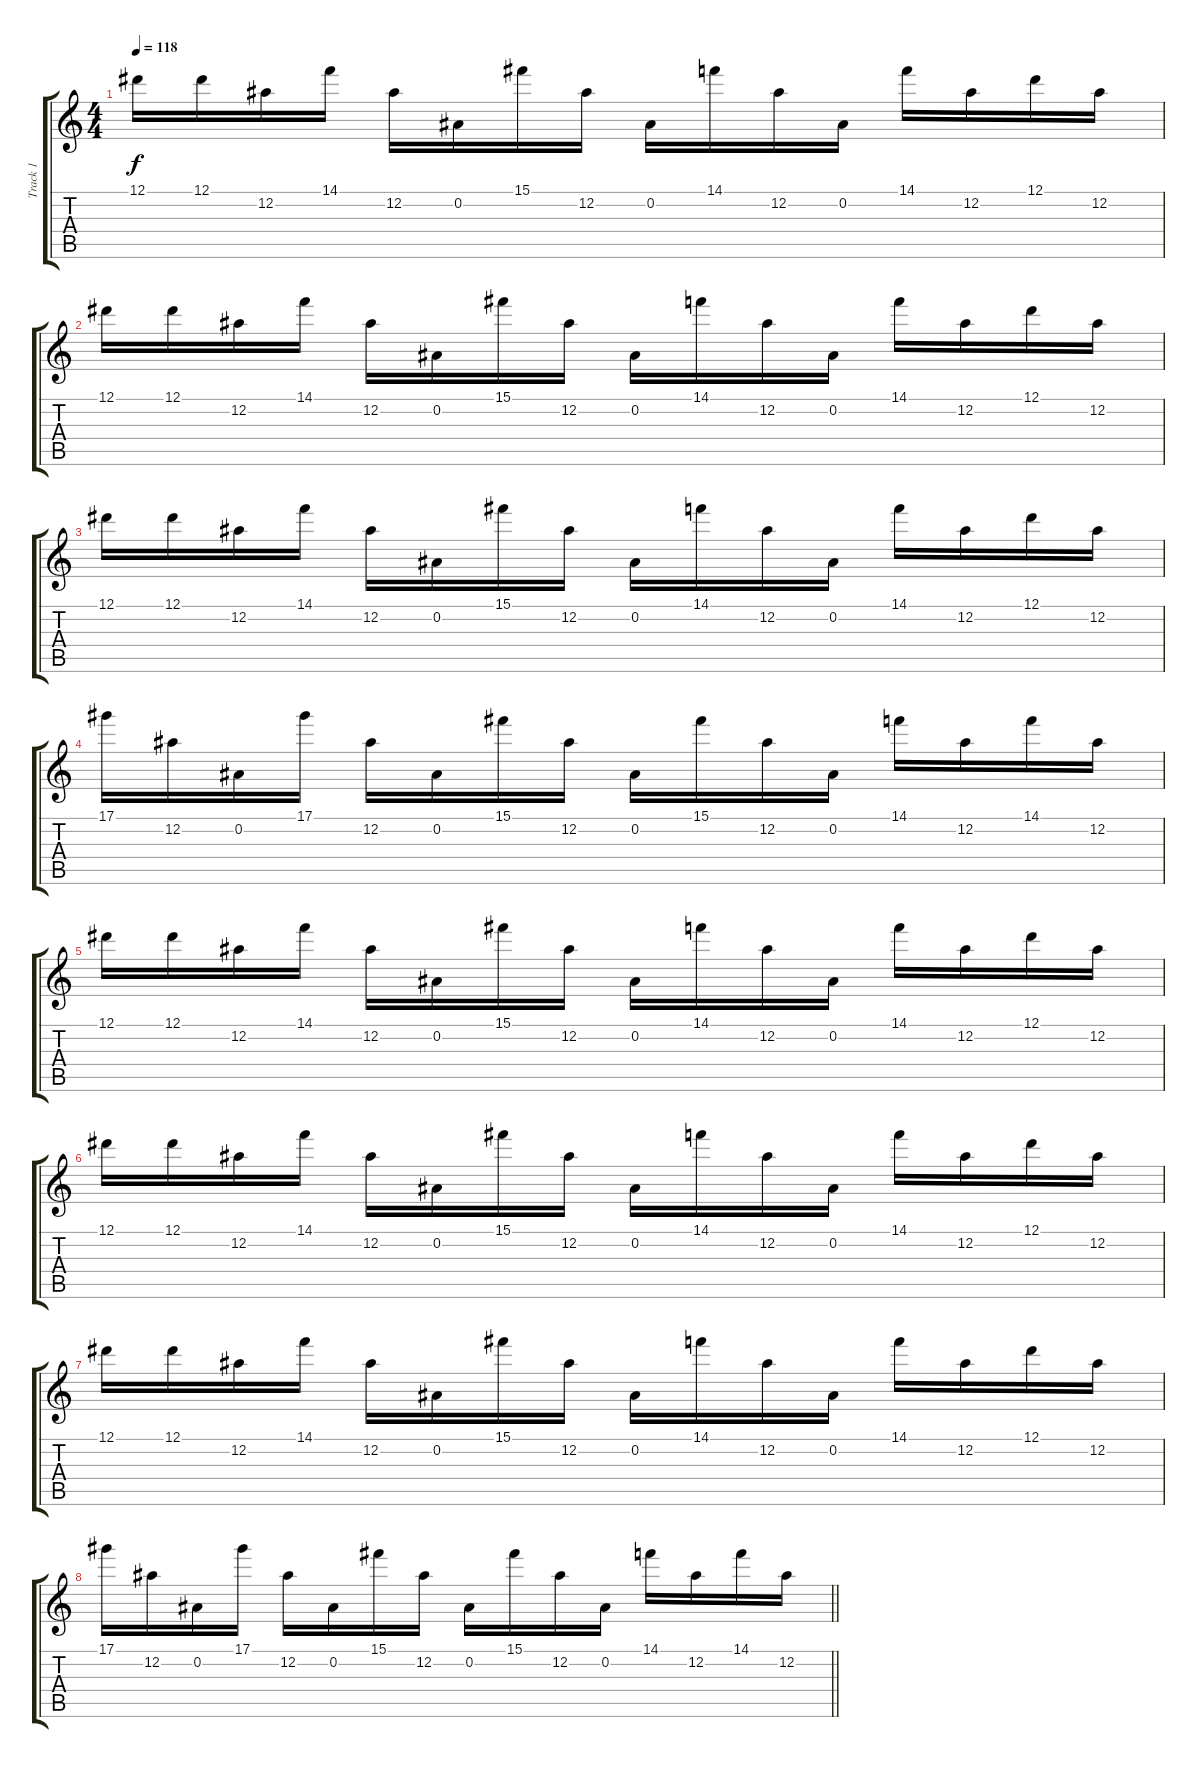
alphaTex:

\track ("Track 1" "Track 1") {instrument distortionguitar}
\staff {score tabs}
\tuning (Eb4 Bb3 Gb3 Db3 Ab2 Db2) {hide}
\ts (4 4)
\tempo 118
\clef g2
\ks c
12.1.16{dy f} 12.1.16 12.2.16 14.1.16 12.2.16 0.2.16 15.1.16 12.2.16 0.2.16 14.1.16 12.2.16 0.2.16 14.1.16 12.2.16 12.1.16 12.2.16 |
12.1.16 12.1.16 12.2.16 14.1.16 12.2.16 0.2.16 15.1.16 12.2.16 0.2.16 14.1.16 12.2.16 0.2.16 14.1.16 12.2.16 12.1.16 12.2.16 |
12.1.16 12.1.16 12.2.16 14.1.16 12.2.16 0.2.16 15.1.16 12.2.16 0.2.16 14.1.16 12.2.16 0.2.16 14.1.16 12.2.16 12.1.16 12.2.16 |
17.1.16 12.2.16 0.2.16 17.1.16 12.2.16 0.2.16 15.1.16 12.2.16 0.2.16 15.1.16 12.2.16 0.2.16 14.1.16 12.2.16 14.1.16 12.2.16 |
12.1.16 12.1.16 12.2.16 14.1.16 12.2.16 0.2.16 15.1.16 12.2.16 0.2.16 14.1.16 12.2.16 0.2.16 14.1.16 12.2.16 12.1.16 12.2.16 |
12.1.16 12.1.16 12.2.16 14.1.16 12.2.16 0.2.16 15.1.16 12.2.16 0.2.16 14.1.16 12.2.16 0.2.16 14.1.16 12.2.16 12.1.16 12.2.16 |
12.1.16 12.1.16 12.2.16 14.1.16 12.2.16 0.2.16 15.1.16 12.2.16 0.2.16 14.1.16 12.2.16 0.2.16 14.1.16 12.2.16 12.1.16 12.2.16 |
\barLineRight lightlight
17.1.16 12.2.16 0.2.16 17.1.16 12.2.16 0.2.16 15.1.16 12.2.16 0.2.16 15.1.16 12.2.16 0.2.16 14.1.16 12.2.16 14.1.16 12.2.16
